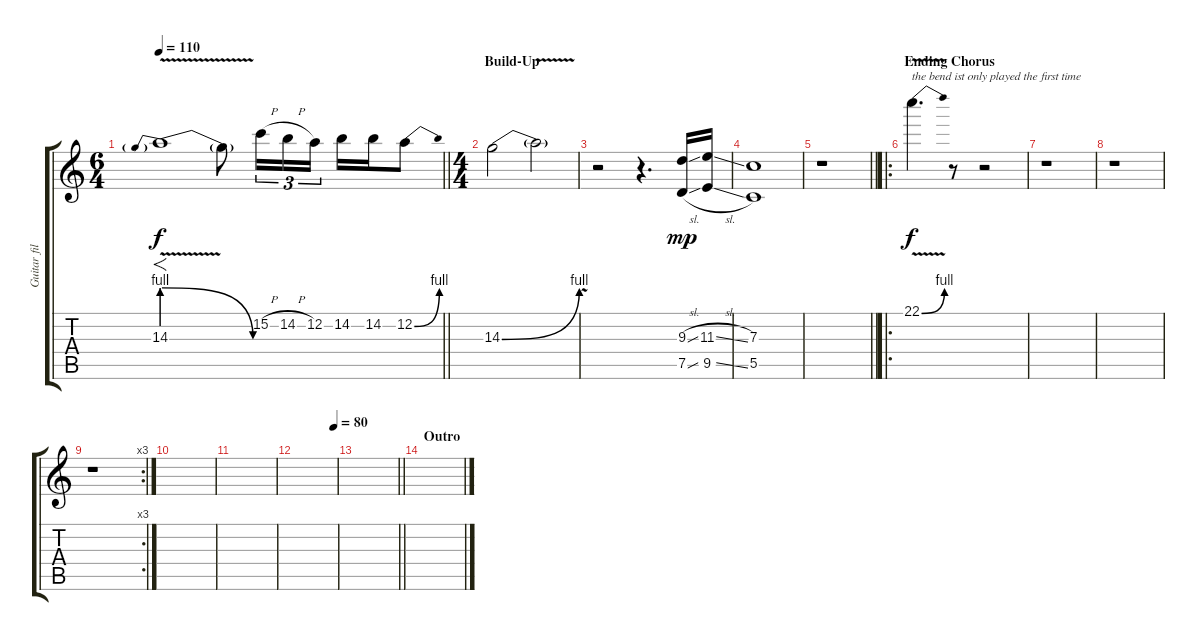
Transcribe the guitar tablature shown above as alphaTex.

\track ("Guitar fills (right)" "Guitar fil") {instrument distortionguitar}
\staff {score tabs}
\tuning (D4 A3 F3 C3 G2 D2) {hide}
\ts (6 4)
\tempo 110
\clef g2
\barLineRight lightlight
\ks c
14.3{be (prebendrelease 0 4 60 0) v}.1{f dy f} 14.3{t}.8 15.2{h}.16{tu (3 2)} 14.2{h}.16{tu (3 2)} 12.2.16{tu (3 2) beam split} 14.2.16 14.2.16 12.2{be (bend 0 0 60 4)}.8 |
\ts (4 4)
\section ("" "Build-Up")
14.3{be (bend 0 0 60 4)}.2 14.3{v t}.2 |
r.2 r.4{d} (9.3{sl} 7.5{sl}).16{dy mp} (11.3{sl} 9.5{sl}).16 |
(7.3 5.5).1 |
\barLineRight lightlight
r.1 |
\ro
\section ("" "Ending Chorus")
22.1{be (bend 0 0 60 4) v}.4{d txt "the bend ist only played the first time" dy f} r.8 r.2 |
r.1 |
r.1 |
\rc 3
r.1 |
|
|
\tempo (80 0.9375)
|
\barLineRight lightlight
|
\section ("" "Outro")
